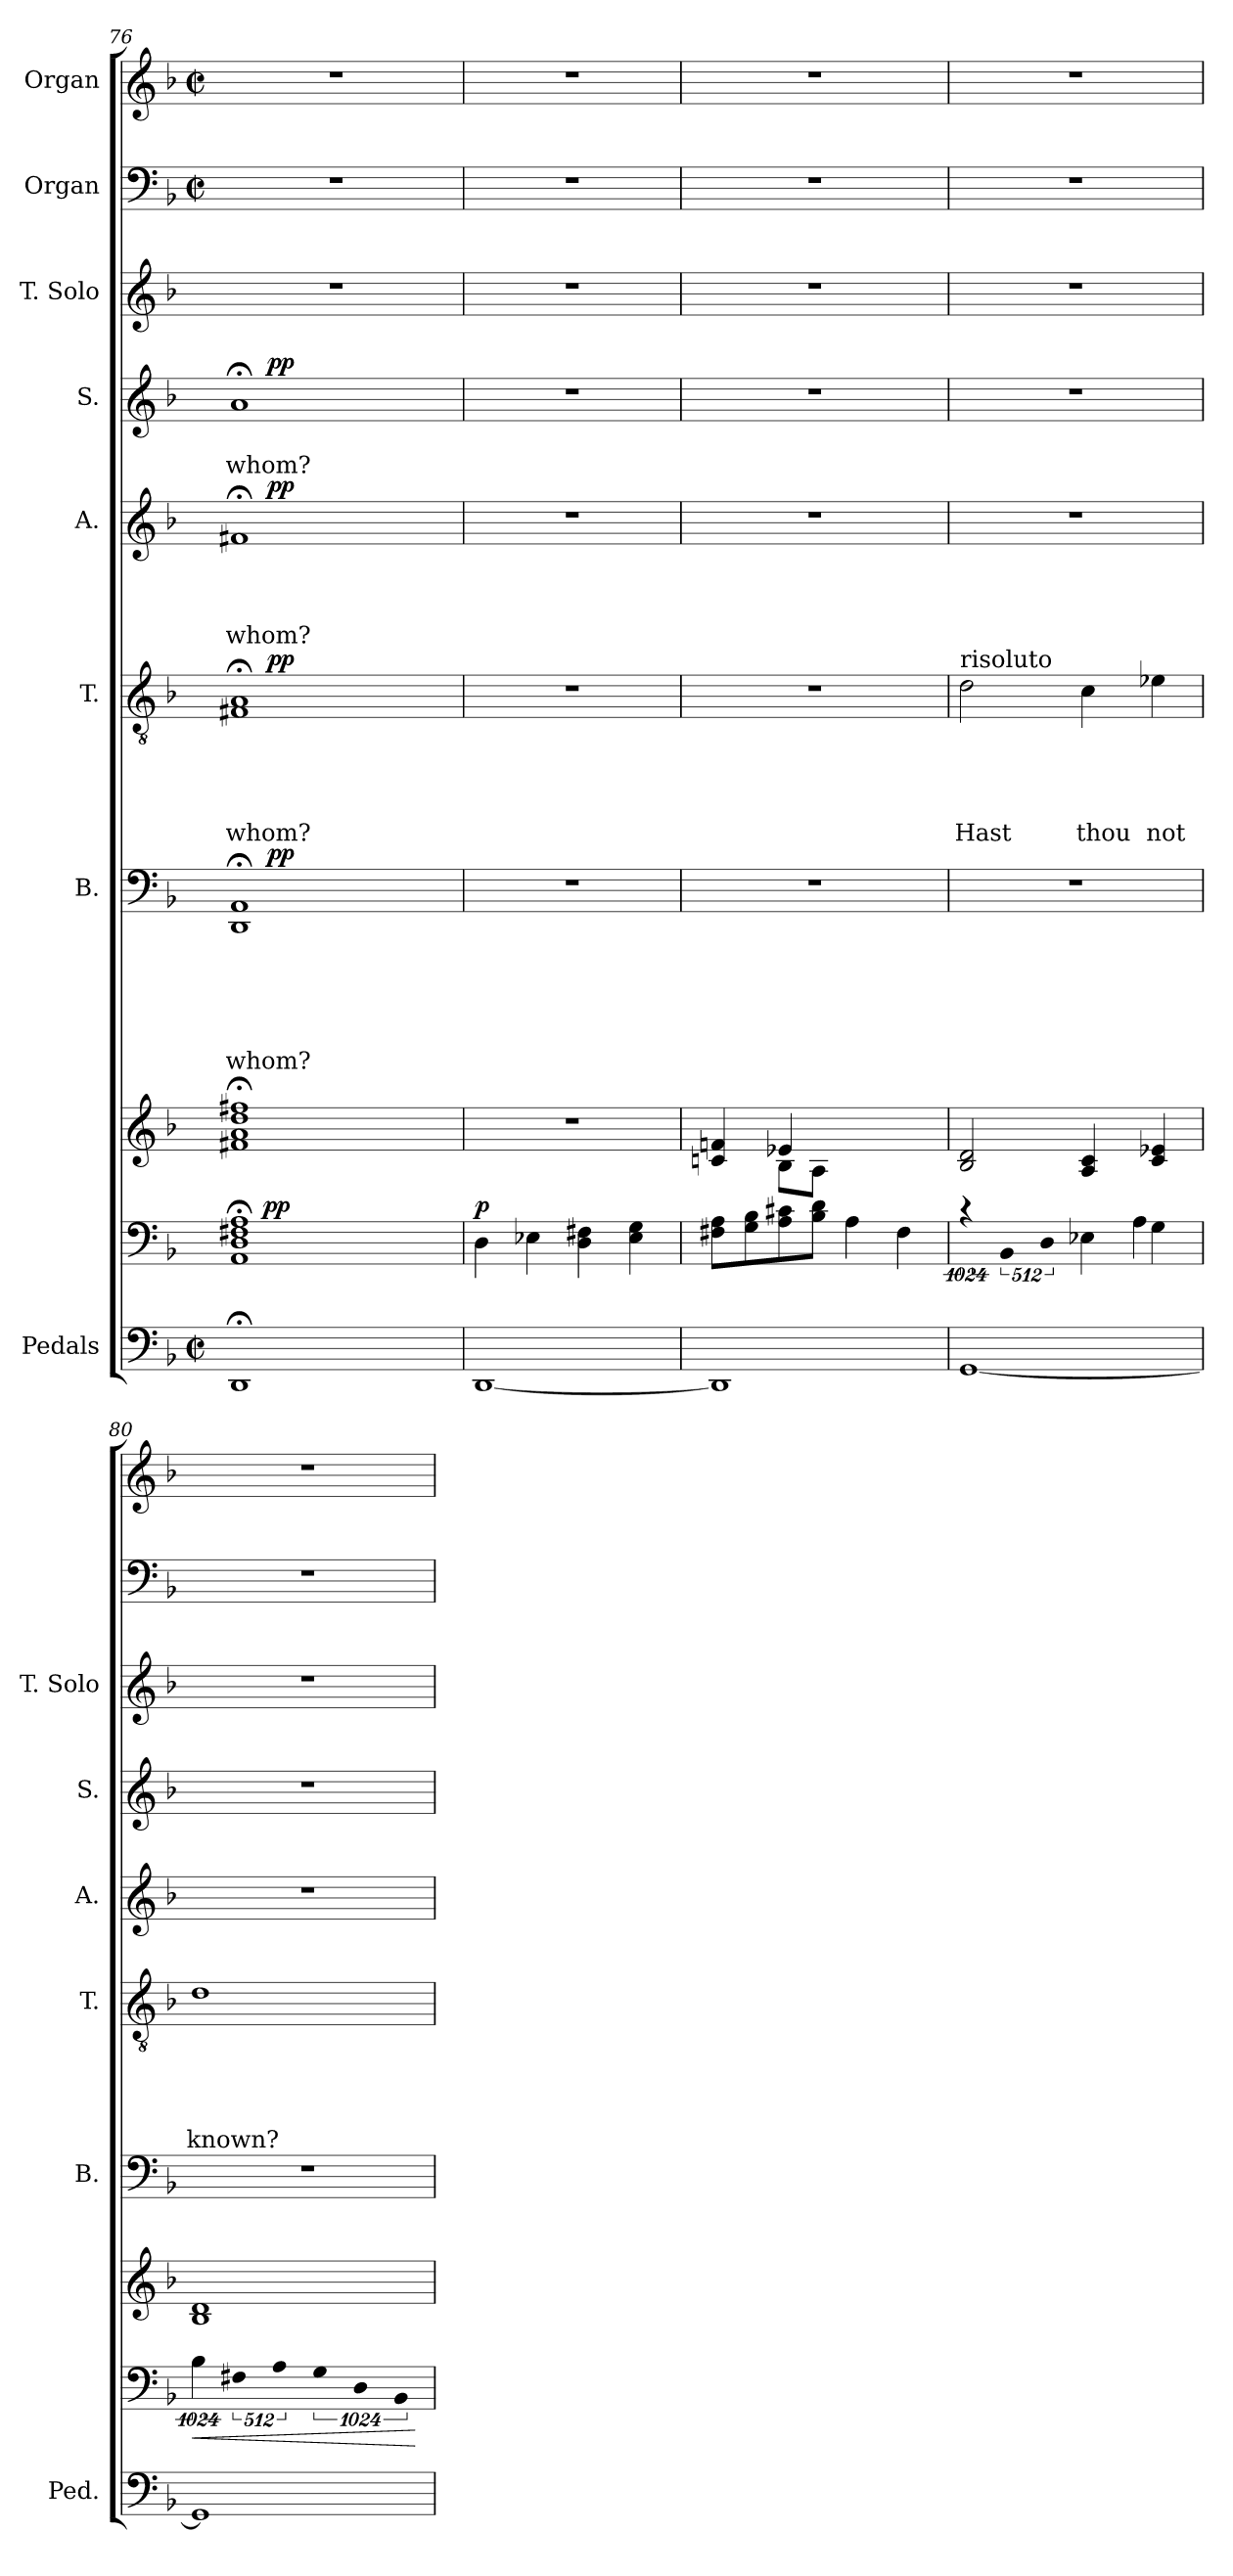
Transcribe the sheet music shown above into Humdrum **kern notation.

**kern	**kern	**dynam	**kern	**kern	**text	**text	**text	**text	**text	**text	**dynam	**kern	**text	**text	**text	**text	**text	**dynam	**kern	**text	**text	**text	**text	**dynam	**kern	**text	**text	**dynam	**kern	**kern	**kern
*part10	*part9	*part9	*part8	*part7	*part7	*part7	*part7	*part7	*part7	*part7	*part7	*part6	*part6	*part6	*part6	*part6	*part6	*part6	*part5	*part5	*part5	*part5	*part5	*part5	*part4	*part4	*part4	*part4	*part3	*part2	*part1
*staff10	*staff9	*staff9	*staff8	*staff7	*staff7	*staff7	*staff7	*staff7	*staff7	*staff7	*staff7	*staff6	*staff6	*staff6	*staff6	*staff6	*staff6	*staff6	*staff5	*staff5	*staff5	*staff5	*staff5	*staff5	*staff4	*staff4	*staff4	*staff4	*staff3	*staff2	*staff1
*I"Pedals	*	*	*	*I"B.	*	*	*	*	*	*	*	*I"T.	*	*	*	*	*	*	*I"A.	*	*	*	*	*	*I"S.	*	*	*	*I"T. Solo	*I"Organ	*I"Organ
*I'Ped.	*	*	*	*I'B.	*	*	*	*	*	*	*	*I'T.	*	*	*	*	*	*	*I'A.	*	*	*	*	*	*I'S.	*	*	*	*I'T. Solo	*	*
*clefF4	*clefF4	*	*clefG2	*clefF4	*	*	*	*	*	*	*	*clefGv2	*	*	*	*	*	*	*clefG2	*	*	*	*	*	*clefG2	*	*	*	*clefG2	*clefF4	*clefG2
*k[b-]	*k[b-]	*	*k[b-]	*k[b-]	*	*	*	*	*	*	*	*k[b-]	*	*	*	*	*	*	*k[b-]	*	*	*	*	*	*k[b-]	*	*	*	*k[b-]	*k[b-]	*k[b-]
*F:	*F:	*	*F:	*F:	*	*	*	*	*	*	*	*F:	*	*	*	*	*	*	*F:	*	*	*	*	*	*F:	*	*	*	*F:	*F:	*F:
*M2/2	*	*	*	*	*	*	*	*	*	*	*	*	*	*	*	*	*	*	*	*	*	*	*	*	*	*	*	*	*	*M2/2	*M2/2
*met(c|)	*	*	*	*	*	*	*	*	*	*	*	*	*	*	*	*	*	*	*	*	*	*	*	*	*	*	*	*	*	*met(c|)	*met(c|)
=76	=76	=76	=76	=76	=76	=76	=76	=76	=76	=76	=76	=76	=76	=76	=76	=76	=76	=76	=76	=76	=76	=76	=76	=76	=76	=76	=76	=76	=76	=76	=76
!	!	!	!	!	!	!	!	!	!	!LO:LY:b	!	!	!	!	!	!	!LO:LY:b	!	!	!	!	!	!LO:LY:b	!	!	!	!LO:LY:b	!	!	!	!
*	*^	*	*	*^	*	*	*	*	*	*	*	*^	*	*	*	*	*	*	*^	*	*	*	*	*	*^	*	*	*	*	*	*
1DD;	1AA;< 1D;< 1F#X;< 1A;<	16ryy	.	1f#X;< 1a;< 1dd;< 1ff#X;<	1DD; 1AA;	12ryy	.	.	.	.	.	whom?	.	1F#X; 1A;	12ryy	.	.	.	.	whom?	.	1f#X;	12ryy	.	.	.	whom?	.	1a;	12ryy	.	whom?	.	1r	1r	1r
.	.	64ryy	.	.	.	.	.	.	.	.	.	.	.	.	.	.	.	.	.	.	.	.	.	.	.	.	.	.	.	.	.	.	.	.	.	.
!	!	!	!LO:DY:a	!	!	!	!	!	!	!	!	!	!	!	!	!	!	!	!	!	!	!	!	!	!	!	!	!	!	!	!	!	!	!	!	!
.	.	2ryy	pp	.	.	.	.	.	.	.	.	.	.	.	.	.	.	.	.	.	.	.	.	.	.	.	.	.	.	.	.	.	.	.	.	.
!	!	!	!	!	!	!	!	!	!	!	!	!	!LO:DY:a	!	!	!	!	!	!	!	!LO:DY:a	!	!	!	!	!	!	!LO:DY:a	!	!	!	!	!LO:DY:a	!	!	!
.	.	.	.	.	.	3%2ryy	.	.	.	.	.	.	pp	.	3%2ryy	.	.	.	.	.	pp	.	3%2ryy	.	.	.	.	pp	.	3%2ryy	.	.	pp	.	.	.
.	.	4ryy	.	.	.	.	.	.	.	.	.	.	.	.	.	.	.	.	.	.	.	.	.	.	.	.	.	.	.	.	.	.	.	.	.	.
.	.	.	.	.	.	6.ryy	.	.	.	.	.	.	.	.	6.ryy	.	.	.	.	.	.	.	6.ryy	.	.	.	.	.	.	6.ryy	.	.	.	.	.	.
.	.	8ryy	.	.	.	.	.	.	.	.	.	.	.	.	.	.	.	.	.	.	.	.	.	.	.	.	.	.	.	.	.	.	.	.	.	.
.	.	32.ryy	.	.	.	.	.	.	.	.	.	.	.	.	.	.	.	.	.	.	.	.	.	.	.	.	.	.	.	.	.	.	.	.	.	.
!!LO:LB:g=z
=77	=77	=77	=77	=77	=77	=77	=77	=77	=77	=77	=77	=77	=77	=77	=77	=77	=77	=77	=77	=77	=77	=77	=77	=77	=77	=77	=77	=77	=77	=77	=77	=77	=77	=77	=77	=77
!	!	!	!LO:DY:a	!	!	!	!	!	!	!	!	!	!	!	!	!	!	!	!	!	!	!	!	!	!	!	!	!	!	!	!	!	!	!	!	!
*	*	*	*	*	*v	*v	*	*	*	*	*	*	*	*	*	*	*	*	*	*	*	*v	*v	*	*	*	*	*	*v	*v	*	*	*	*	*	*
*	*v	*v	*	*	*	*	*	*	*	*	*	*	*v	*v	*	*	*	*	*	*	*	*	*	*	*	*	*	*	*	*	*	*	*
[<1DD	4D\	p	1r	1r	.	.	.	.	.	.	.	1r	.	.	.	.	.	.	1r	.	.	.	.	.	1r	.	.	.	1r	1r	1r
.	4E-X\	.	.	.	.	.	.	.	.	.	.	.	.	.	.	.	.	.	.	.	.	.	.	.	.	.	.	.	.	.	.
.	4D\ 4F#X\	.	.	.	.	.	.	.	.	.	.	.	.	.	.	.	.	.	.	.	.	.	.	.	.	.	.	.	.	.	.
.	4E-\ 4G\	.	.	.	.	.	.	.	.	.	.	.	.	.	.	.	.	.	.	.	.	.	.	.	.	.	.	.	.	.	.
=78	=78	=78	=78	=78	=78	=78	=78	=78	=78	=78	=78	=78	=78	=78	=78	=78	=78	=78	=78	=78	=78	=78	=78	=78	=78	=78	=78	=78	=78	=78	=78
*	*	*	*^	*	*	*	*	*	*	*	*	*	*	*	*	*	*	*	*	*	*	*	*	*	*	*	*	*	*	*	*
1DD]	8F#X\ 8A\L	.	4cn/ 4fn/	4ryy	1r	.	.	.	.	.	.	.	1r	.	.	.	.	.	.	1r	.	.	.	.	.	1r	.	.	.	1r	1r	1r
.	8G\ 8B-\	.	.	.	.	.	.	.	.	.	.	.	.	.	.	.	.	.	.	.	.	.	.	.	.	.	.	.	.	.	.	.
.	8A\ 8c#X\	.	4e-X/	8B-\L	.	.	.	.	.	.	.	.	.	.	.	.	.	.	.	.	.	.	.	.	.	.	.	.	.	.	.	.
.	8B-\ 8d\J	.	.	8A\J	.	.	.	.	.	.	.	.	.	.	.	.	.	.	.	.	.	.	.	.	.	.	.	.	.	.	.	.
.	4A\	.	2ryy	2ryy	.	.	.	.	.	.	.	.	.	.	.	.	.	.	.	.	.	.	.	.	.	.	.	.	.	.	.	.
.	4F#\	.	.	.	.	.	.	.	.	.	.	.	.	.	.	.	.	.	.	.	.	.	.	.	.	.	.	.	.	.	.	.
*	*	*	*v	*v	*	*	*	*	*	*	*	*	*	*	*	*	*	*	*	*	*	*	*	*	*	*	*	*	*	*	*	*
=79	=79	=79	=79	=79	=79	=79	=79	=79	=79	=79	=79	=79	=79	=79	=79	=79	=79	=79	=79	=79	=79	=79	=79	=79	=79	=79	=79	=79	=79	=79	=79
!	!	!	!	!	!	!	!	!	!	!	!	!LO:TX:a:t=risoluto	!	!	!	!	!	!	!	!	!	!	!	!	!	!	!	!	!	!	!
!	!LO:N:vis=4	!	!	!	!	!	!	!	!	!	!	!	!	!	!	!	!LO:LY:b	!	!	!	!	!	!	!	!	!	!	!	!	!	!
*	*^	*	*	*	*	*	*	*	*	*	*	*	*	*	*	*	*	*	*	*	*	*	*	*	*	*	*	*	*	*	*
[<1GG	4096%683rc	2.ryy	.	2B-/ 2d/	1r	.	.	.	.	.	.	.	2d\	.	.	.	.	Hast	.	1r	.	.	.	.	.	1r	.	.	.	1r	1r	1r
!	!LO:N:vis=4	!	!	!	!	!	!	!	!	!	!	!	!	!	!	!	!	!	!	!	!	!	!	!	!	!	!	!	!	!	!	!
.	2048%341BB-/	.	.	.	.	.	.	.	.	.	.	.	.	.	.	.	.	.	.	.	.	.	.	.	.	.	.	.	.	.	.	.
!	!LO:N:vis=4	!	!	!	!	!	!	!	!	!	!	!	!	!	!	!	!	!	!	!	!	!	!	!	!	!	!	!	!	!	!	!
.	4096%683D\	.	.	.	.	.	.	.	.	.	.	.	.	.	.	.	.	.	.	.	.	.	.	.	.	.	.	.	.	.	.	.
!	!	!	!	!	!	!	!	!	!	!	!	!	!	!	!	!	!	!LO:LY:b	!	!	!	!	!	!	!	!	!	!	!	!	!	!
.	4E-X\	.	.	4A/ 4c/	.	.	.	.	.	.	.	.	4c\	.	.	.	.	thou	.	.	.	.	.	.	.	.	.	.	.	.	.	.
!	!	!	!	!	!	!	!	!	!	!	!	!	!	!	!	!	!	!LO:LY:b	!	!	!	!	!	!	!	!	!	!	!	!	!	!
.	4A\	4G<\	.	4c/ 4e-X/	.	.	.	.	.	.	.	.	4e-X\	.	.	.	.	not	.	.	.	.	.	.	.	.	.	.	.	.	.	.
=80	=80	=80	=80	=80	=80	=80	=80	=80	=80	=80	=80	=80	=80	=80	=80	=80	=80	=80	=80	=80	=80	=80	=80	=80	=80	=80	=80	=80	=80	=80	=80	=80
!	!LO:N:vis=4	!	!LO:HP:b	!	!	!	!	!	!	!	!	!	!	!	!	!	!	!LO:LY:b	!	!	!	!	!	!	!	!	!	!	!	!	!	!
*	*v	*v	*	*	*	*	*	*	*	*	*	*	*	*	*	*	*	*	*	*	*	*	*	*	*	*	*	*	*	*	*	*
1GG]	4096%683B-\	<	1B- 1d	1r	.	.	.	.	.	.	.	1d	.	.	.	.	known?	.	1r	.	.	.	.	.	1r	.	.	.	1r	1r	1r
!	!LO:N:vis=4	!	!	!	!	!	!	!	!	!	!	!	!	!	!	!	!	!	!	!	!	!	!	!	!	!	!	!	!	!	!
.	2048%341F#X\	.	.	.	.	.	.	.	.	.	.	.	.	.	.	.	.	.	.	.	.	.	.	.	.	.	.	.	.	.	.
!	!LO:N:vis=4	!	!	!	!	!	!	!	!	!	!	!	!	!	!	!	!	!	!	!	!	!	!	!	!	!	!	!	!	!	!
.	4096%683A\	.	.	.	.	.	.	.	.	.	.	.	.	.	.	.	.	.	.	.	.	.	.	.	.	.	.	.	.	.	.
!	!LO:N:vis=4	!	!	!	!	!	!	!	!	!	!	!	!	!	!	!	!	!	!	!	!	!	!	!	!	!	!	!	!	!	!
.	4096%683G\	.	.	.	.	.	.	.	.	.	.	.	.	.	.	.	.	.	.	.	.	.	.	.	.	.	.	.	.	.	.
!	!LO:N:vis=4	!	!	!	!	!	!	!	!	!	!	!	!	!	!	!	!	!	!	!	!	!	!	!	!	!	!	!	!	!	!
.	2048%341D\	.	.	.	.	.	.	.	.	.	.	.	.	.	.	.	.	.	.	.	.	.	.	.	.	.	.	.	.	.	.
!	!LO:N:vis=4	!	!	!	!	!	!	!	!	!	!	!	!	!	!	!	!	!	!	!	!	!	!	!	!	!	!	!	!	!	!
.	4096%683BB-/	.	.	.	.	.	.	.	.	.	.	.	.	.	.	.	.	.	.	.	.	.	.	.	.	.	.	.	.	.	.
.	.	[	.	.	.	.	.	.	.	.	.	.	.	.	.	.	.	.	.	.	.	.	.	.	.	.	.	.	.	.	.
=	=	=	=	=	=	=	=	=	=	=	=	=	=	=	=	=	=	=	=	=	=	=	=	=	=	=	=	=	=	=	=
*-	*-	*-	*-	*-	*-	*-	*-	*-	*-	*-	*-	*-	*-	*-	*-	*-	*-	*-	*-	*-	*-	*-	*-	*-	*-	*-	*-	*-	*-	*-	*-
